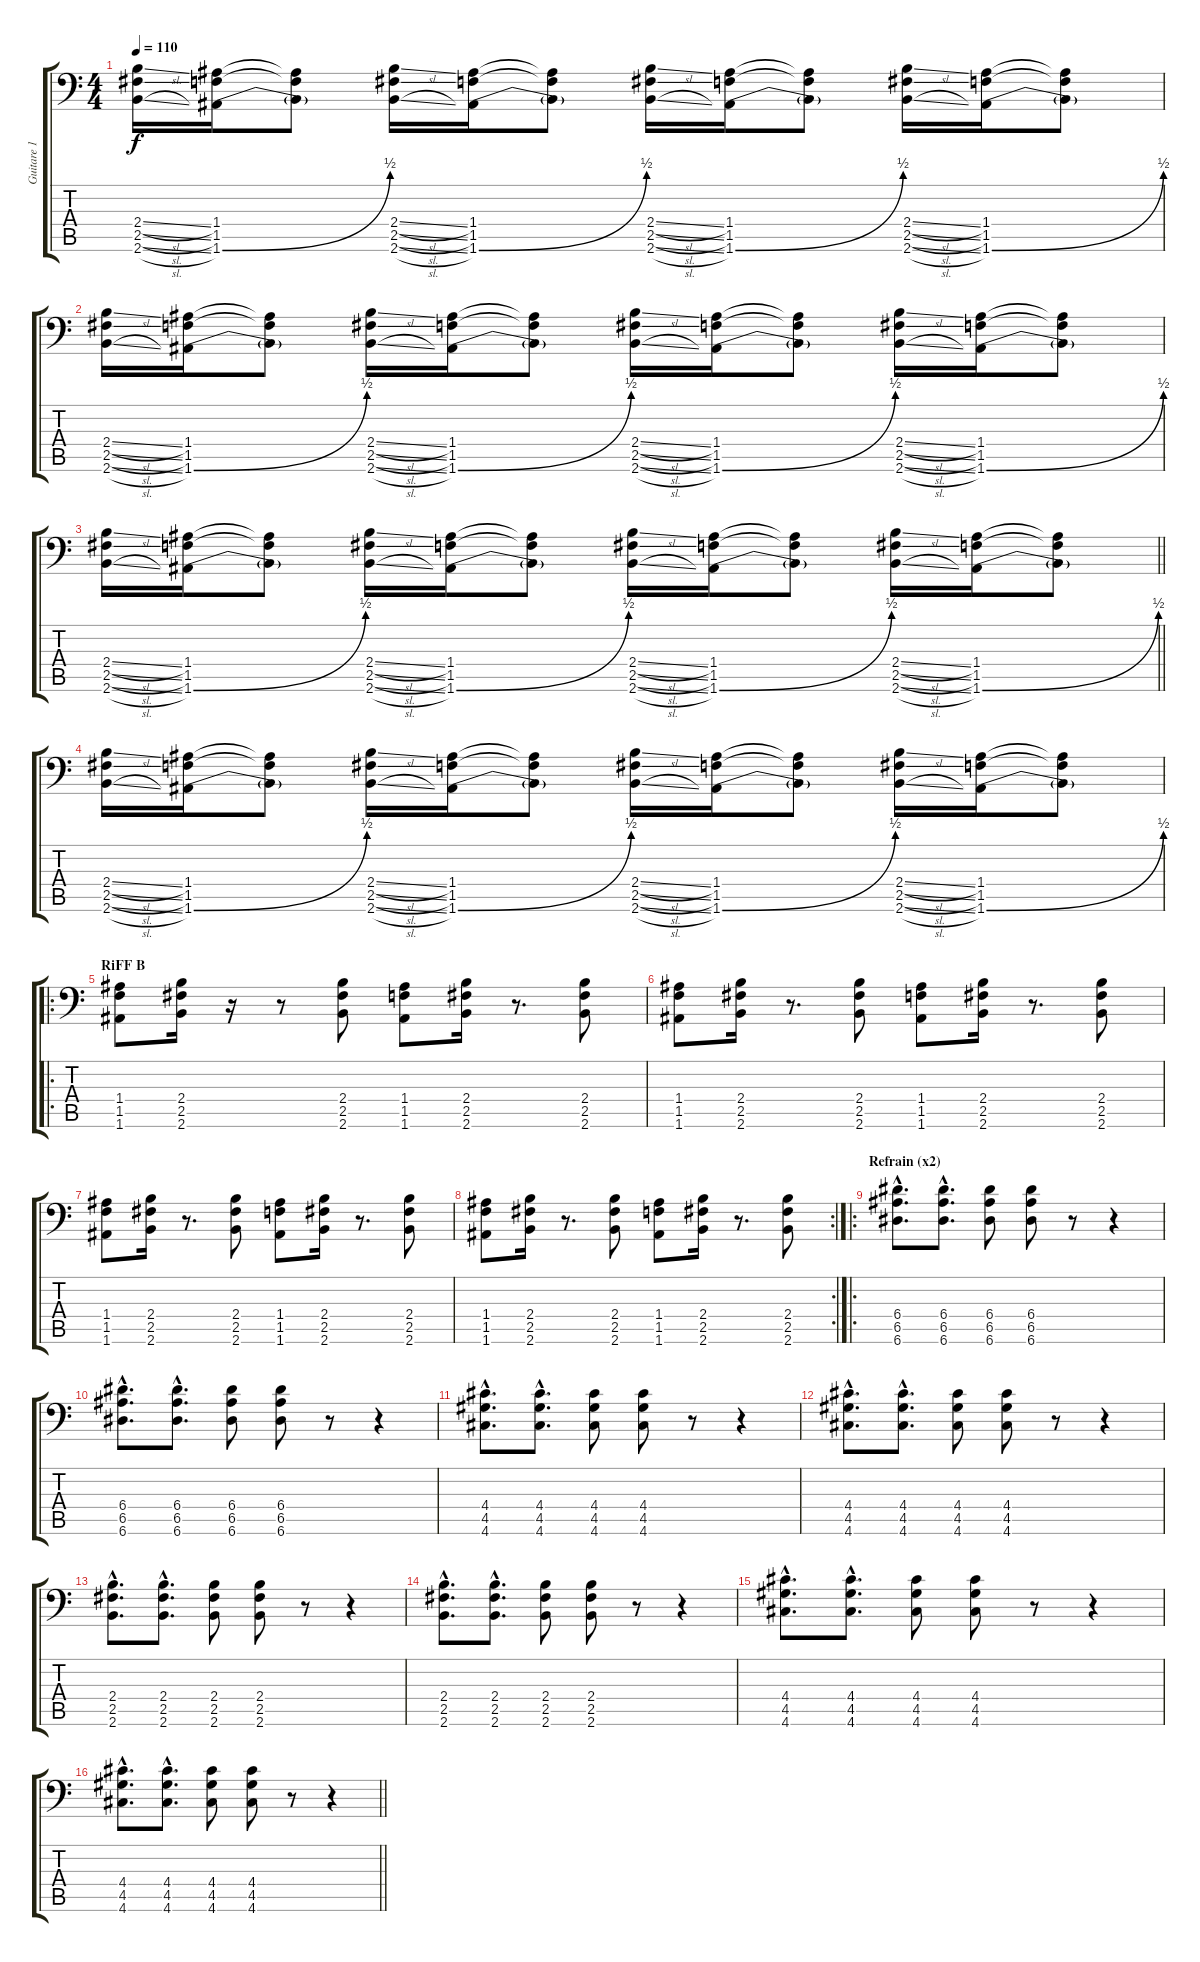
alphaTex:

\track ("Guitare 1 - Kaoru" "Guitare 1 ") {instrument distortionguitar}
\staff {score tabs}
\tuning (B3 Gb3 D3 A2 E2 A1) {hide}
\ts (4 4)
\tempo 110
\clef f4
\ks c
(2.4{sl} 2.5{sl} 2.6{sl}).16{dy f} (1.4 1.5 1.6{be (bend 0 0 60 2)}).16 (1.4{t} 1.5{t} 1.6{t}).8 (2.4{sl} 2.5{sl} 2.6{sl}).16 (1.4 1.5 1.6{be (bend 0 0 60 2)}).16 (1.4{t} 1.5{t} 1.6{t}).8 (2.4{sl} 2.5{sl} 2.6{sl}).16 (1.4 1.5 1.6{be (bend 0 0 60 2)}).16 (1.4{t} 1.5{t} 1.6{t}).8 (2.4{sl} 2.5{sl} 2.6{sl}).16 (1.4 1.5 1.6{be (bend 0 0 60 2)}).16 (1.4{t} 1.5{t} 1.6{t}).8 |
(2.4{sl} 2.5{sl} 2.6{sl}).16 (1.4 1.5 1.6{be (bend 0 0 60 2)}).16 (1.4{t} 1.5{t} 1.6{t}).8 (2.4{sl} 2.5{sl} 2.6{sl}).16 (1.4 1.5 1.6{be (bend 0 0 60 2)}).16 (1.4{t} 1.5{t} 1.6{t}).8 (2.4{sl} 2.5{sl} 2.6{sl}).16 (1.4 1.5 1.6{be (bend 0 0 60 2)}).16 (1.4{t} 1.5{t} 1.6{t}).8 (2.4{sl} 2.5{sl} 2.6{sl}).16 (1.4 1.5 1.6{be (bend 0 0 60 2)}).16 (1.4{t} 1.5{t} 1.6{t}).8 |
\barLineRight lightlight
(2.4{sl} 2.5{sl} 2.6{sl}).16 (1.4 1.5 1.6{be (bend 0 0 60 2)}).16 (1.4{t} 1.5{t} 1.6{t}).8 (2.4{sl} 2.5{sl} 2.6{sl}).16 (1.4 1.5 1.6{be (bend 0 0 60 2)}).16 (1.4{t} 1.5{t} 1.6{t}).8 (2.4{sl} 2.5{sl} 2.6{sl}).16 (1.4 1.5 1.6{be (bend 0 0 60 2)}).16 (1.4{t} 1.5{t} 1.6{t}).8 (2.4{sl} 2.5{sl} 2.6{sl}).16 (1.4 1.5 1.6{be (bend 0 0 60 2)}).16 (1.4{t} 1.5{t} 1.6{t}).8 |
(2.4{sl} 2.5{sl} 2.6{sl}).16 (1.4 1.5 1.6{be (bend 0 0 60 2)}).16 (1.4{t} 1.5{t} 1.6{t}).8 (2.4{sl} 2.5{sl} 2.6{sl}).16 (1.4 1.5 1.6{be (bend 0 0 60 2)}).16 (1.4{t} 1.5{t} 1.6{t}).8 (2.4{sl} 2.5{sl} 2.6{sl}).16 (1.4 1.5 1.6{be (bend 0 0 60 2)}).16 (1.4{t} 1.5{t} 1.6{t}).8 (2.4{sl} 2.5{sl} 2.6{sl}).16 (1.4 1.5 1.6{be (bend 0 0 60 2)}).16 (1.4{t} 1.5{t} 1.6{t}).8 |
\ro
\section ("" "RiFF B")
(1.4 1.5 1.6).8 (2.4 2.5 2.6).16 r.16 r.8 (2.4 2.5 2.6).8 (1.4 1.5 1.6).8 (2.4 2.5 2.6).16 r.8{d} (2.4 2.5 2.6).8 |
(1.4 1.5 1.6).8 (2.4 2.5 2.6).16 r.8{d} (2.4 2.5 2.6).8 (1.4 1.5 1.6).8 (2.4 2.5 2.6).16 r.8{d} (2.4 2.5 2.6).8 |
(1.4 1.5 1.6).8 (2.4 2.5 2.6).16 r.8{d} (2.4 2.5 2.6).8 (1.4 1.5 1.6).8 (2.4 2.5 2.6).16 r.8{d} (2.4 2.5 2.6).8 |
\rc 2
(1.4 1.5 1.6).8 (2.4 2.5 2.6).16 r.8{d} (2.4 2.5 2.6).8 (1.4 1.5 1.6).8 (2.4 2.5 2.6).16 r.8{d} (2.4 2.5 2.6).8 |
\ro
\section ("" "Refrain (x2)")
(6.4{hac} 6.5{hac} 6.6{hac}).8{d} (6.4{hac} 6.5{hac} 6.6{hac}).8{d} (6.4 6.5 6.6).8 (6.4 6.5 6.6).8 r.8 r.4 |
(6.4{hac} 6.5{hac} 6.6{hac}).8{d} (6.4{hac} 6.5{hac} 6.6{hac}).8{d} (6.4 6.5 6.6).8 (6.4 6.5 6.6).8 r.8 r.4 |
(4.4{hac} 4.5{hac} 4.6{hac}).8{d} (4.4{hac} 4.5{hac} 4.6{hac}).8{d} (4.4 4.5 4.6).8 (4.4 4.5 4.6).8 r.8 r.4 |
(4.4{hac} 4.5{hac} 4.6{hac}).8{d} (4.4{hac} 4.5{hac} 4.6{hac}).8{d} (4.4 4.5 4.6).8 (4.4 4.5 4.6).8 r.8 r.4 |
(2.4{hac} 2.5{hac} 2.6{hac}).8{d} (2.4{hac} 2.5{hac} 2.6{hac}).8{d} (2.4 2.5 2.6).8 (2.4 2.5 2.6).8 r.8 r.4 |
(2.4{hac} 2.5{hac} 2.6{hac}).8{d} (2.4{hac} 2.5{hac} 2.6{hac}).8{d} (2.4 2.5 2.6).8 (2.4 2.5 2.6).8 r.8 r.4 |
(4.4{hac} 4.5{hac} 4.6{hac}).8{d} (4.4{hac} 4.5{hac} 4.6{hac}).8{d} (4.4 4.5 4.6).8 (4.4 4.5 4.6).8 r.8 r.4 |
\barLineRight lightlight
(4.4{hac} 4.5{hac} 4.6{hac}).8{d} (4.4{hac} 4.5{hac} 4.6{hac}).8{d} (4.4 4.5 4.6).8 (4.4 4.5 4.6).8 r.8 r.4
